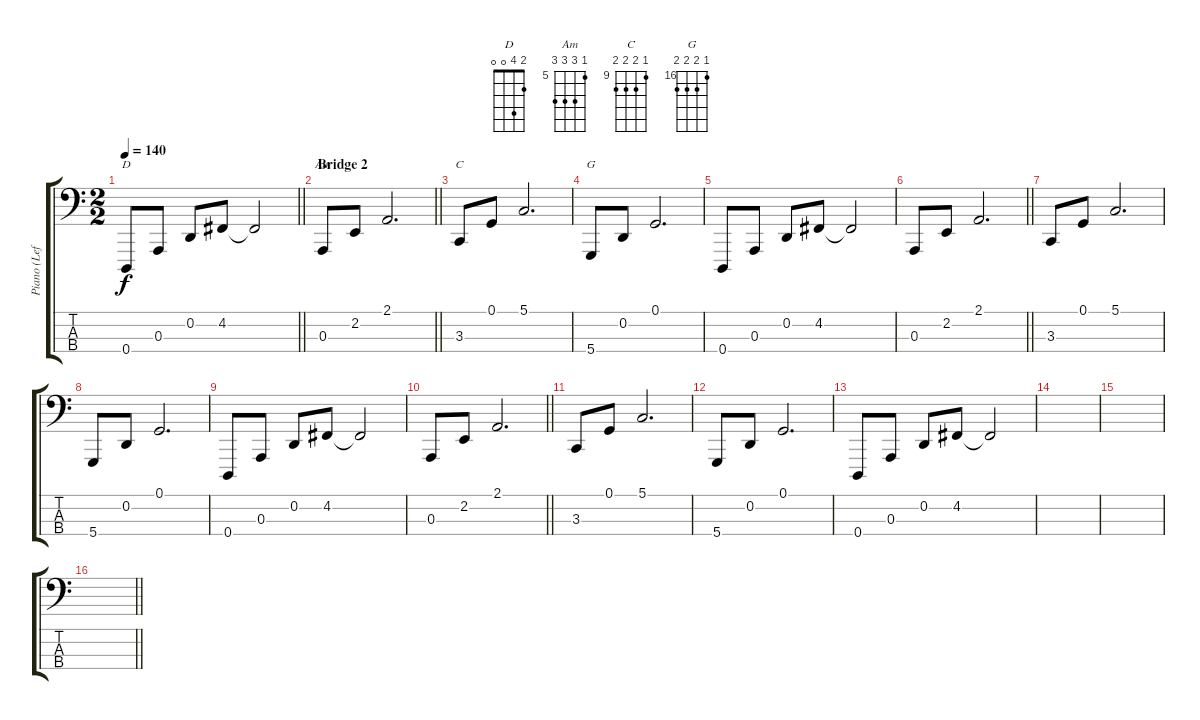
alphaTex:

\track ("Piano (Left Hand)" "Piano (Lef") {instrument acousticgrandpiano}
\staff {score tabs}
\tuning (G2 D2 A1 D1) {hide}
\chord ("D" 2 4 0 0)
\chord ("Am" 5 7 7 7) {firstfret 5}
\chord ("C" 9 10 10 10) {firstfret 9}
\chord ("G" 16 17 17 17) {firstfret 16}
\ts (2 2)
\tempo 140
\clef f4
\barLineRight lightlight
\ks c
0.4.8{ch "D" dy f} 0.3.8 0.2.8 4.2.8 4.2{t}.2 |
\section ("" "Bridge 2")
\barLineRight lightlight
0.3.8{ch "Am"} 2.2.8 2.1.2{d} |
3.3.8{ch "C"} 0.1.8 5.1.2{d} |
5.4.8{ch "G"} 0.2.8 0.1.2{d} |
0.4.8 0.3.8 0.2.8 4.2.8 4.2{t}.2 |
\barLineRight lightlight
0.3.8 2.2.8 2.1.2{d} |
3.3.8 0.1.8 5.1.2{d} |
5.4.8 0.2.8 0.1.2{d} |
0.4.8 0.3.8 0.2.8 4.2.8 4.2{t}.2 |
\barLineRight lightlight
0.3.8 2.2.8 2.1.2{d} |
3.3.8 0.1.8 5.1.2{d} |
5.4.8 0.2.8 0.1.2{d} |
0.4.8 0.3.8 0.2.8 4.2.8 4.2{t}.2 |
|
|
\barLineRight lightlight
